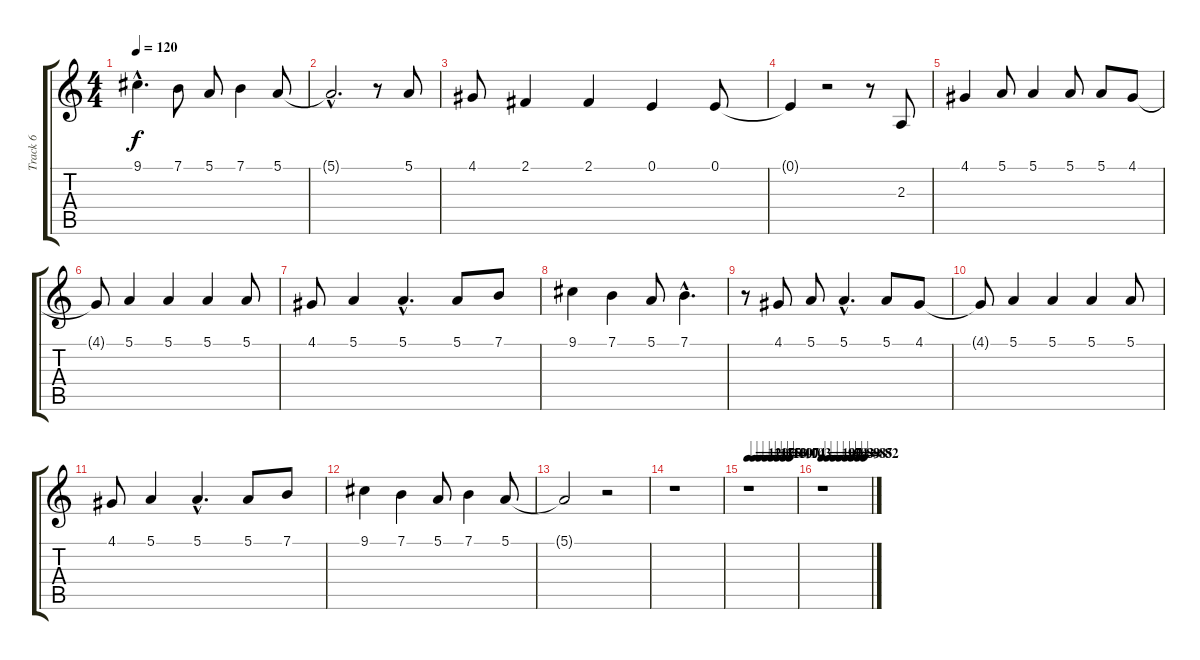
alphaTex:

\track ("Track 6" "Track 6") {instrument clarinet}
\staff {score tabs}
\tuning (E4 B3 G3 D3 A2 E2) {hide}
\ts (4 4)
\tempo 120
\clef g2
\ks c
9.1{hac t}.4{d dy f} 7.1.8 5.1.8 7.1.4 5.1.8 |
5.1{hac t}.2{d} r.8 5.1.8 |
4.1.8 2.1.4 2.1.4 0.1.4 0.1.8 |
0.1{t}.4 r.2 r.8 2.3.8 |
4.1.4 5.1.8 5.1.4 5.1.8 5.1.8 4.1.8 |
4.1{t}.8 5.1.4 5.1.4 5.1.4 5.1.8 |
4.1.8 5.1.4 5.1{hac}.4{d} 5.1.8 7.1.8 |
9.1.4 7.1.4 5.1.8 7.1{hac}.4{d} |
r.8 4.1.8 5.1.8 5.1{hac}.4{d} 5.1.8 4.1.8 |
4.1{t}.8 5.1.4 5.1.4 5.1.4 5.1.8 |
4.1.8 5.1.4 5.1{hac}.4{d} 5.1.8 7.1.8 |
9.1.4 7.1.4 5.1.8 7.1.4 5.1.8 |
5.1{t}.2 r.2 |
r.1 |
\tempo 120
\tempo (117 0.125)
\tempo (115 0.25)
\tempo (113 0.375)
\tempo (109 0.5)
\tempo (107 0.625)
\tempo (104 0.75)
\tempo (103 0.875)
r.1 |
\tempo 100
\tempo (97 0.125)
\tempo (94 0.25)
\tempo (93 0.375)
\tempo (89 0.5)
\tempo (88 0.625)
\tempo (85 0.75)
\tempo (82 0.875)
r.1
